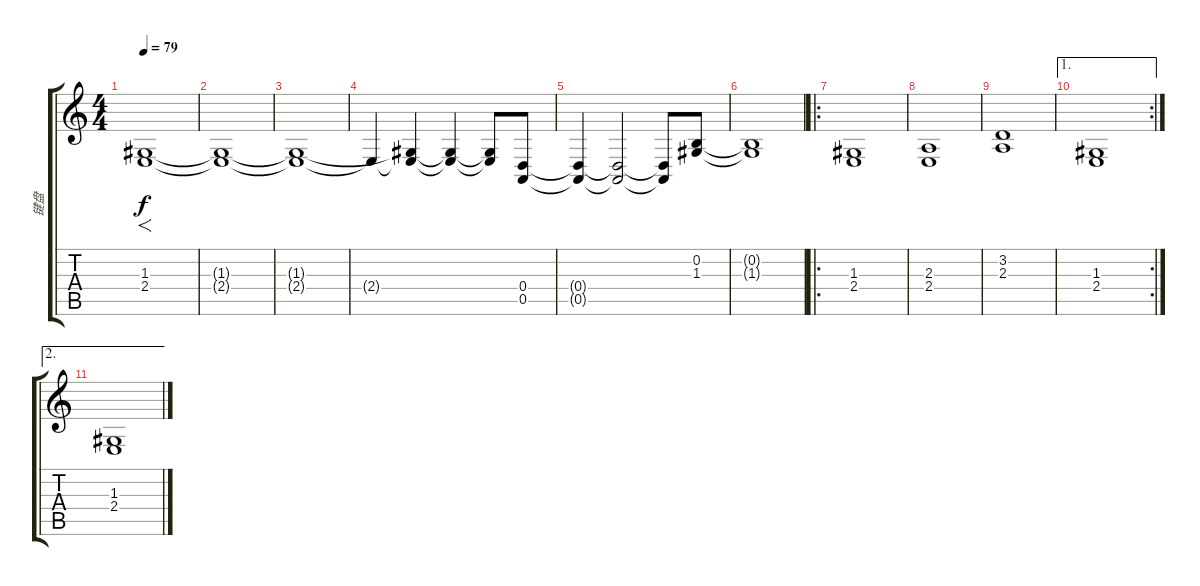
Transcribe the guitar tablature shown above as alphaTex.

\track ("键盘" "键盘") {instrument stringensemble1}
\staff {score tabs}
\tuning (E4 B3 G3 D3 A2 E2) {hide}
\ts (4 4)
\tempo 79
\clef g2
\ks c
(1.3 2.4).1{f dy f instrument stringensemble1} |
(1.3{t} 2.4{t}).1 |
(1.3{t} 2.4{t}).1 |
2.4{t}.4 (1.3{t} 2.4{t}).4 (1.3{t} 2.4{t}).4 (1.3{t} 2.4{t}).8 (0.4 0.5).8 |
(0.4{t} 0.5{t}).4 (0.4{t} 0.5{t}).2 (0.4{t} 0.5{t}).8 (0.2 1.3).8 |
(0.2{t} 1.3{t}).1 |
\ro
(1.3 2.4).1 |
(2.3 2.4).1 |
(3.2 2.3).1 |
\ae 1
\rc 2
(1.3 2.4).1 |
\ae 2
(1.3 2.4).1
